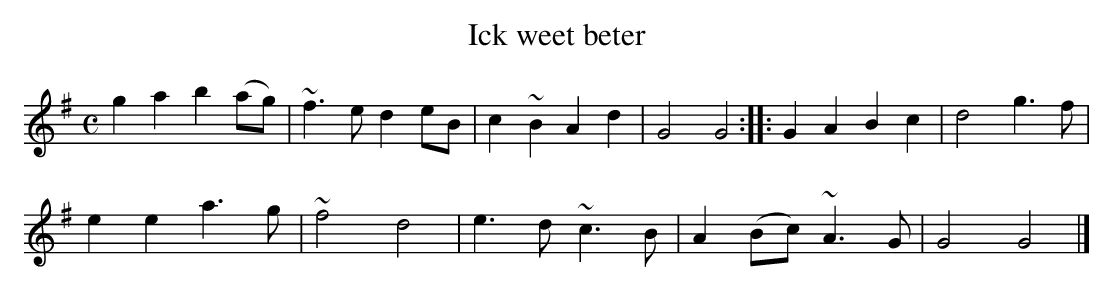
X:1
T:Ick weet beter
M:C
K:Gmaj
g2a2b2(ag)|~f3ed2eB|c2~B2A2d2|G4G4:||:G2A2B2c2|d4g3f|
e2e2a3g|~f4d4|e3d~c3B|A2(Bc)~A3G|G4G4|]
